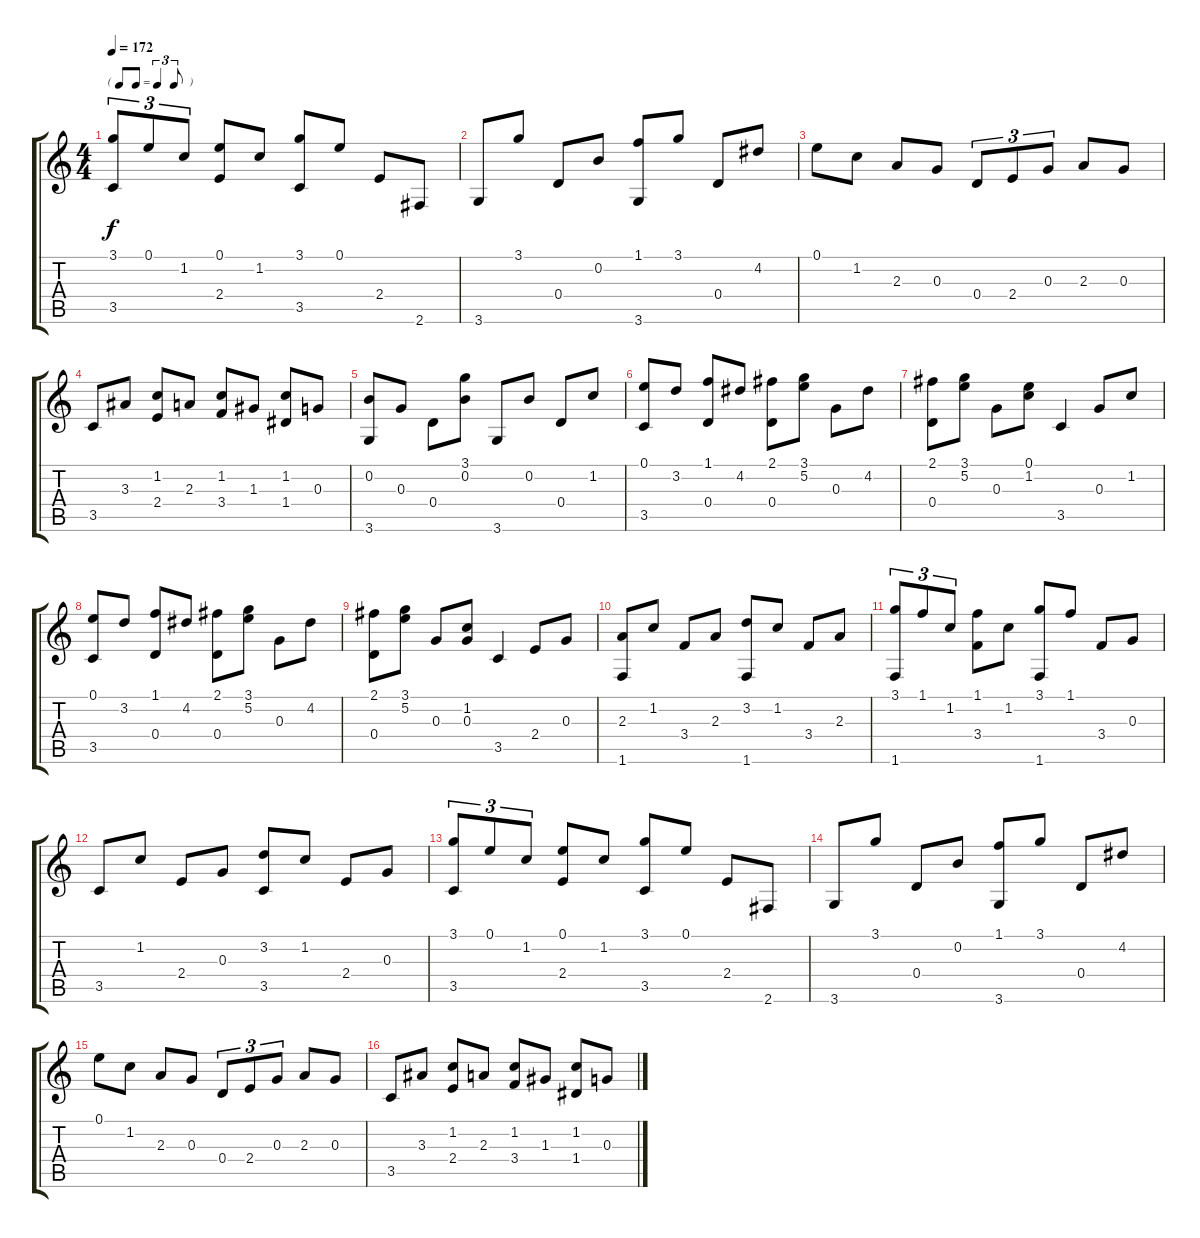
\track "" {instrument acousticguitarsteel}
\staff {score tabs}
\tuning (E4 B3 G3 D3 A2 E2) {hide}
\ts (4 4)
\tf triplet8th
\tempo 172
\clef g2
\ks c
(3.1 3.5).8{tu (3 2) dy f} 0.1.8{tu (3 2)} 1.2.8{tu (3 2)} (0.1 2.4).8 1.2.8 (3.1 3.5).8 0.1.8 2.4.8 2.6.8 |
3.6.8 3.1.8 0.4.8 0.2.8 (1.1 3.6).8 3.1.8 0.4.8 4.2.8 |
0.1.8 1.2.8 2.3.8 0.3.8 0.4.8{tu (3 2)} 2.4.8{tu (3 2)} 0.3.8{tu (3 2)} 2.3.8 0.3.8 |
3.5.8 3.3.8 (1.2 2.4).8 2.3.8 (1.2 3.4).8 1.3.8 (1.2 1.4).8 0.3.8 |
(0.2 3.6).8 0.3.8 0.4.8 (3.1 0.2).8 3.6.8 0.2.8 0.4.8 1.2.8 |
(0.1 3.5).8 3.2.8 (1.1 0.4).8 4.2.8 (2.1 0.4).8 (3.1 5.2).8 0.3.8 4.2.8 |
(2.1 0.4).8 (3.1 5.2).8 0.3.8 (0.1 1.2).8 3.5.4 0.3.8 1.2.8 |
(0.1 3.5).8 3.2.8 (1.1 0.4).8 4.2.8 (2.1 0.4).8 (3.1 5.2).8 0.3.8 4.2.8 |
(2.1 0.4).8 (3.1 5.2).8 0.3.8 (1.2 0.3).8 3.5.4 2.4.8 0.3.8 |
(2.3 1.6).8 1.2.8 3.4.8 2.3.8 (3.2 1.6).8 1.2.8 3.4.8 2.3.8 |
(3.1 1.6).8{tu (3 2)} 1.1.8{tu (3 2)} 1.2.8{tu (3 2)} (1.1 3.4).8 1.2.8 (3.1 1.6).8 1.1.8 3.4.8 0.3.8 |
3.5.8 1.2.8 2.4.8 0.3.8 (3.2 3.5).8 1.2.8 2.4.8 0.3.8 |
(3.1 3.5).8{tu (3 2)} 0.1.8{tu (3 2)} 1.2.8{tu (3 2)} (0.1 2.4).8 1.2.8 (3.1 3.5).8 0.1.8 2.4.8 2.6.8 |
3.6.8 3.1.8 0.4.8 0.2.8 (1.1 3.6).8 3.1.8 0.4.8 4.2.8 |
0.1.8 1.2.8 2.3.8 0.3.8 0.4.8{tu (3 2)} 2.4.8{tu (3 2)} 0.3.8{tu (3 2)} 2.3.8 0.3.8 |
3.5.8 3.3.8 (1.2 2.4).8 2.3.8 (1.2 3.4).8 1.3.8 (1.2 1.4).8 0.3.8
